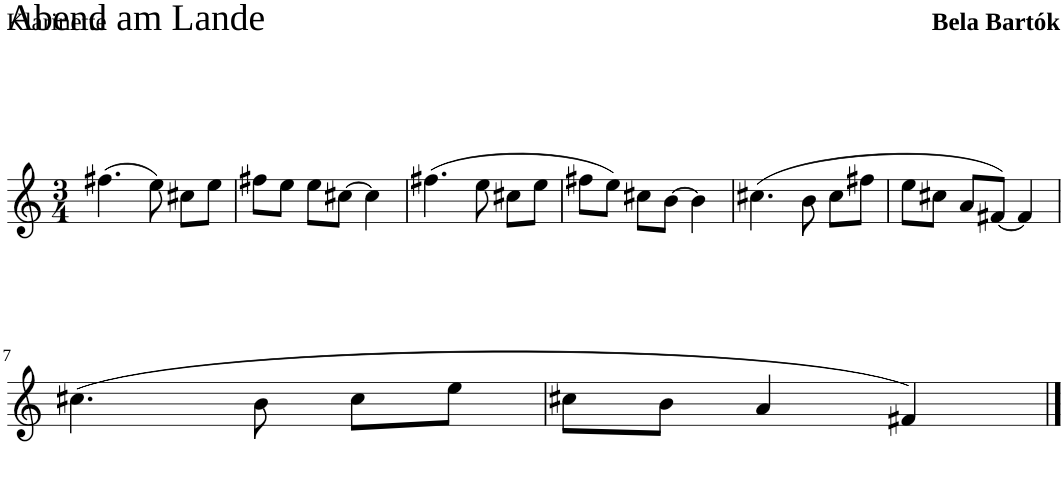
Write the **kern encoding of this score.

**kern
*part1
*staff1
*clefG2
*k[]
*M3/4
=1
(4.ff#X\
8ee\)
8cc#X\L
8ee\J
=2
8ff#X\L
8ee\J
8ee\L
[8cc#X\J
4cc#\]
=3
(4.ff#X\
8ee\
8cc#X\L
8ee\J
=4
8ff#X\L
8ee\J)
8cc#X\L
[8b\J
4b\]
=5
(4.cc#X\
8b\
8cc#\L
8ff#X\J
=6
8ee\L
8cc#X\J
8a/L
[8f#X/J)
4f#/]
!!LO:LB:g=z
=7
(4.cc#X\
8b\
8cc#\L
8ee\J
=8
8cc#X\L
8b\J
4a/
4f#X/)
==
*-
